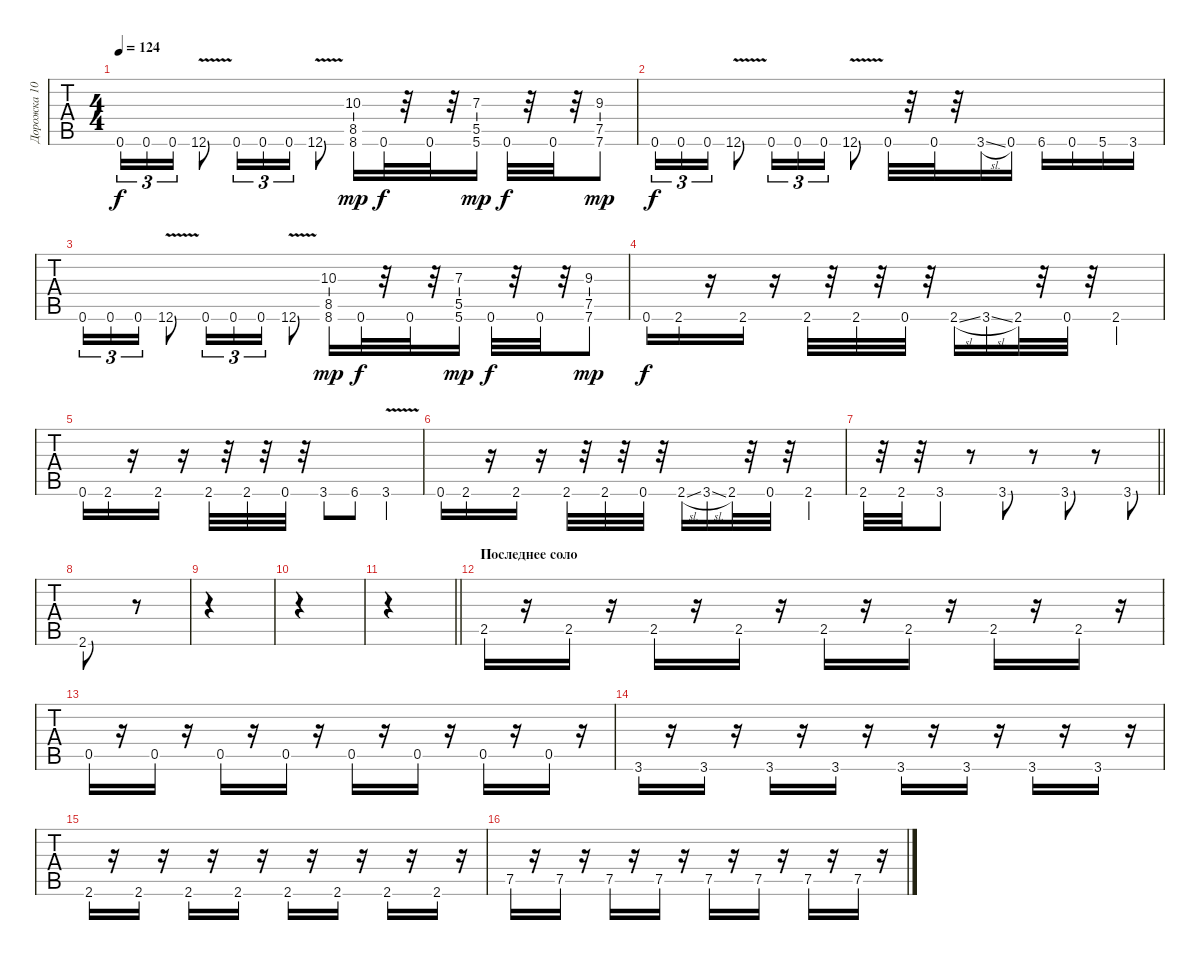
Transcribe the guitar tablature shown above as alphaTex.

\track ("Дорожка 10" "Дорожка 10") {instrument distortionguitar}
\staff {tabs}
\tuning (D4 A3 F3 C3 G2 D2) {hide}
\ts (4 4)
\tempo 124
\clef g2
\ks c
0.6.16{tu (3 2) dy f} 0.6.16{tu (3 2)} 0.6.16{tu (3 2)} 12.6{v}.8 0.6.16{tu (3 2)} 0.6.16{tu (3 2)} 0.6.16{tu (3 2)} 12.6{v}.8 (10.3 8.5 8.6).16{dy mp} 0.6.32{dy f} r.32 0.6.32 r.32 (7.3 5.5 5.6).16{dy mp} 0.6.32{dy f} r.32 0.6.32 r.32 (9.3 7.5 7.6).8{dy mp} |
0.6.16{tu (3 2) dy f} 0.6.16{tu (3 2)} 0.6.16{tu (3 2)} 12.6{v}.8 0.6.16{tu (3 2)} 0.6.16{tu (3 2)} 0.6.16{tu (3 2)} 12.6{v}.8 0.6.32 r.32 0.6.32 r.32 3.6{sl}.16 0.6.16 6.6.16 0.6.16 5.6.16 3.6.16 |
0.6.16{tu (3 2)} 0.6.16{tu (3 2)} 0.6.16{tu (3 2)} 12.6{v}.8 0.6.16{tu (3 2)} 0.6.16{tu (3 2)} 0.6.16{tu (3 2)} 12.6{v}.8 (10.3 8.5 8.6).16{dy mp} 0.6.32{dy f} r.32 0.6.32 r.32 (7.3 5.5 5.6).16{dy mp} 0.6.32{dy f} r.32 0.6.32 r.32 (9.3 7.5 7.6).8{dy mp} |
0.6.16{dy f} 2.6.16 r.16 2.6.16 r.16 2.6.32 r.32 2.6.32 r.32 0.6.32 r.32 2.6{sl}.16 3.6{sl}.16 2.6.32 r.32 0.6.32 r.32 2.6.4 |
0.6.16 2.6.16 r.16 2.6.16 r.16 2.6.32 r.32 2.6.32 r.32 0.6.32 r.32 3.6.8 6.6.8 3.6{v}.4 |
0.6.16 2.6.16 r.16 2.6.16 r.16 2.6.32 r.32 2.6.32 r.32 0.6.32 r.32 2.6{sl}.16 3.6{sl}.16 2.6.32 r.32 0.6.32 r.32 2.6.4 |
\barLineRight lightlight
2.6.32 r.32 2.6.32 r.32 3.6.8 r.8 3.6.8 r.8 3.6.8 r.8 3.6.8 |
2.6.8 r.8 |
|
|
\barLineRight lightlight
|
\section ("" "Последнее соло")
2.5.16{balance 8} r.16 2.5.16 r.16 2.5.16 r.16 2.5.16 r.16 2.5.16 r.16 2.5.16 r.16 2.5.16 r.16 2.5.16 r.16 |
0.5.16 r.16 0.5.16 r.16 0.5.16 r.16 0.5.16 r.16 0.5.16 r.16 0.5.16 r.16 0.5.16 r.16 0.5.16 r.16 |
3.6.16 r.16 3.6.16 r.16 3.6.16 r.16 3.6.16 r.16 3.6.16 r.16 3.6.16 r.16 3.6.16 r.16 3.6.16 r.16 |
2.6.16 r.16 2.6.16 r.16 2.6.16 r.16 2.6.16 r.16 2.6.16 r.16 2.6.16 r.16 2.6.16 r.16 2.6.16 r.16 |
7.5.16 r.16 7.5.16 r.16 7.5.16 r.16 7.5.16 r.16 7.5.16 r.16 7.5.16 r.16 7.5.16 r.16 7.5.16 r.16
